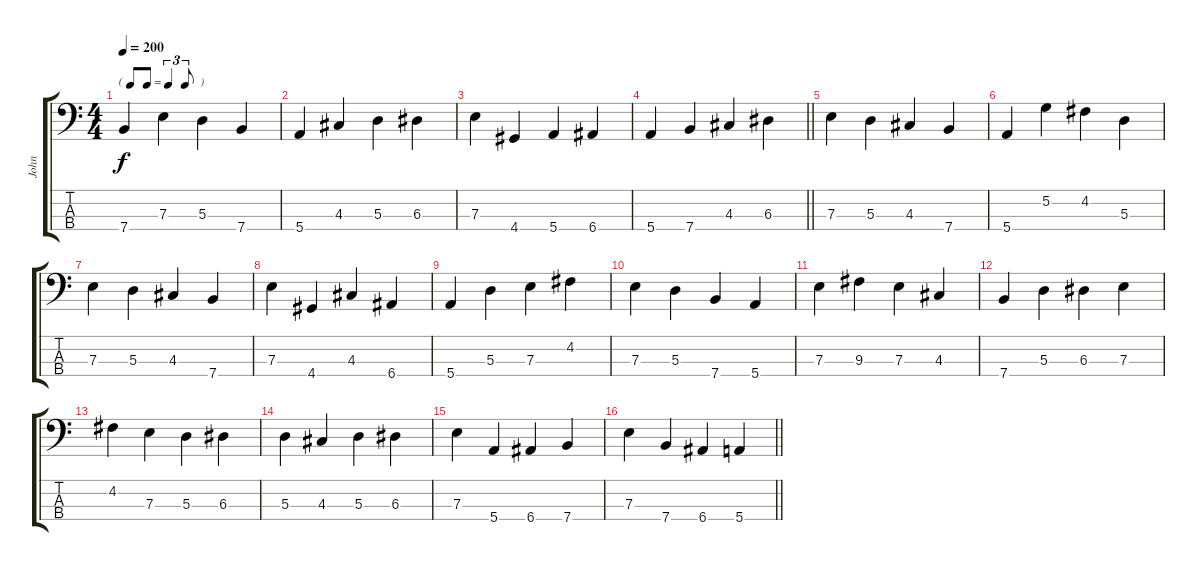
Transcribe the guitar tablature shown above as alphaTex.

\track ("John" "John") {instrument electricbassfinger}
\staff {score tabs}
\tuning (G2 D2 A1 E1) {hide}
\ts (4 4)
\tf triplet8th
\tempo 200
\clef f4
\ks c
7.4.4{dy f} 7.3.4 5.3.4 7.4.4 |
5.4.4 4.3.4 5.3.4 6.3.4 |
7.3.4 4.4.4 5.4.4 6.4.4 |
\barLineRight lightlight
5.4.4 7.4.4 4.3.4 6.3.4 |
7.3.4 5.3.4 4.3.4 7.4.4 |
5.4.4 5.2.4 4.2.4 5.3.4 |
7.3.4 5.3.4 4.3.4 7.4.4 |
7.3.4 4.4.4 4.3.4 6.4.4 |
5.4.4 5.3.4 7.3.4 4.2.4 |
7.3.4 5.3.4 7.4.4 5.4.4 |
7.3.4 9.3.4 7.3.4 4.3.4 |
7.4.4 5.3.4 6.3.4 7.3.4 |
4.2.4 7.3.4 5.3.4 6.3.4 |
5.3.4 4.3.4 5.3.4 6.3.4 |
7.3.4 5.4.4 6.4.4 7.4.4 |
\barLineRight lightlight
7.3.4 7.4.4 6.4.4 5.4.4
